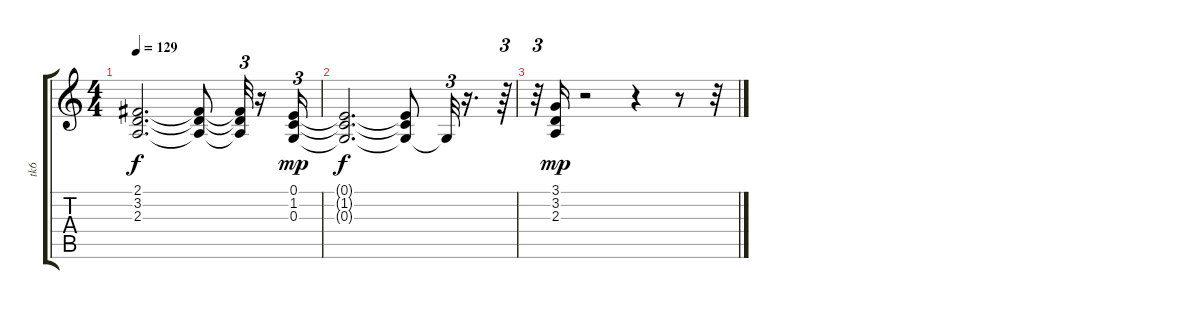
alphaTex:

\track ("tk6" "tk6") {instrument fx4atmosphere}
\staff {score tabs}
\tuning (E4 B3 G3 D3 A2 E2) {hide}
\ts (4 4)
\tempo 129
\clef g2
\ks c
(2.1{t} 3.2{t} 2.3{t}).2{d dy f} (2.1{t} 3.2{t} 2.3{t}).8 (2.1{t} 3.2{t} 2.3{t}).32{tu (3 2)} r.16 (0.1 1.2 0.3).16{tu (3 2) dy mp} |
(0.1{t} 1.2{t} 0.3{t}).2{d dy f} (0.1{t} 1.2{t} 0.3{t}).8 0.3{t}.32{tu (3 2)} r.16{d} r.64{tu (3 2)} |
r.32{tu (3 2)} (3.1 3.2 2.3).16{dy mp} r.2 r.4 r.8 r.32
